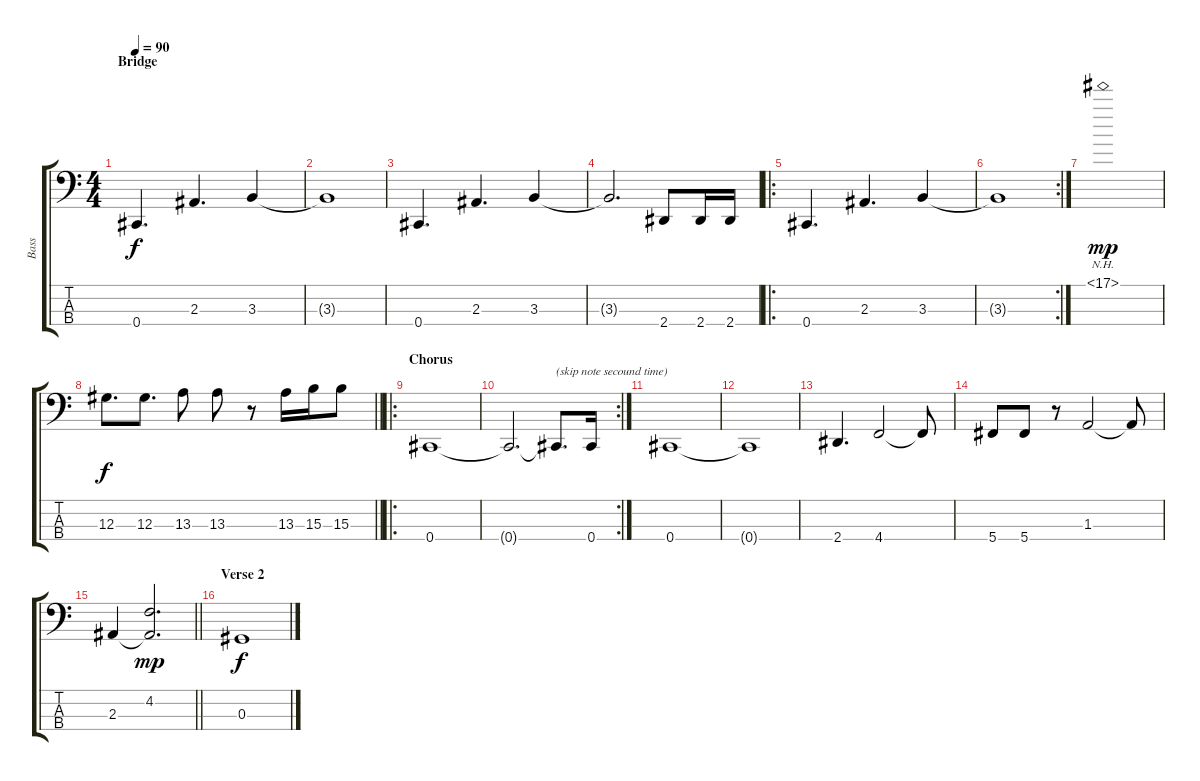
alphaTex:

\track ("Bass" "Bass") {instrument electricbassfinger}
\staff {score tabs}
\tuning (Gb2 Db2 Ab1 Db1) {hide}
\ts (4 4)
\section ("" "Bridge")
\tempo 90
\clef f4
\ks c
0.4.4{d dy f} 2.3.4{d} 3.3.4 |
3.3{t}.1 |
0.4.4{d} 2.3.4{d} 3.3.4 |
3.3{t}.2{d} 2.4.8 2.4.16 2.4.16 |
\ro
0.4.4{d} 2.3.4{d} 3.3.4 |
\rc 2
3.3{t}.1 |
17.1{nh}.1{dy mp} |
\barLineRight lightlight
12.3.8{d dy f} 12.3.8{d} 13.3.8 13.3.8 r.8 13.3.16 15.3.16 15.3.8 |
\ro
\section ("" "Chorus")
0.4.1 |
\rc 2
0.4{t}.2{d} 0.4{t}.8{d txt "(skip note secound time)"} 0.4.16 |
0.4.1 |
0.4{t}.1 |
2.4.4{d} 4.4.2 4.4{t}.8 |
5.4.8 5.4.8 r.8 1.3.2 1.3{t}.8 |
\barLineRight lightlight
2.3.4 (4.2 2.3{t}).2{d dy mp} |
\section ("" "Verse 2")
0.3.1{dy f}
